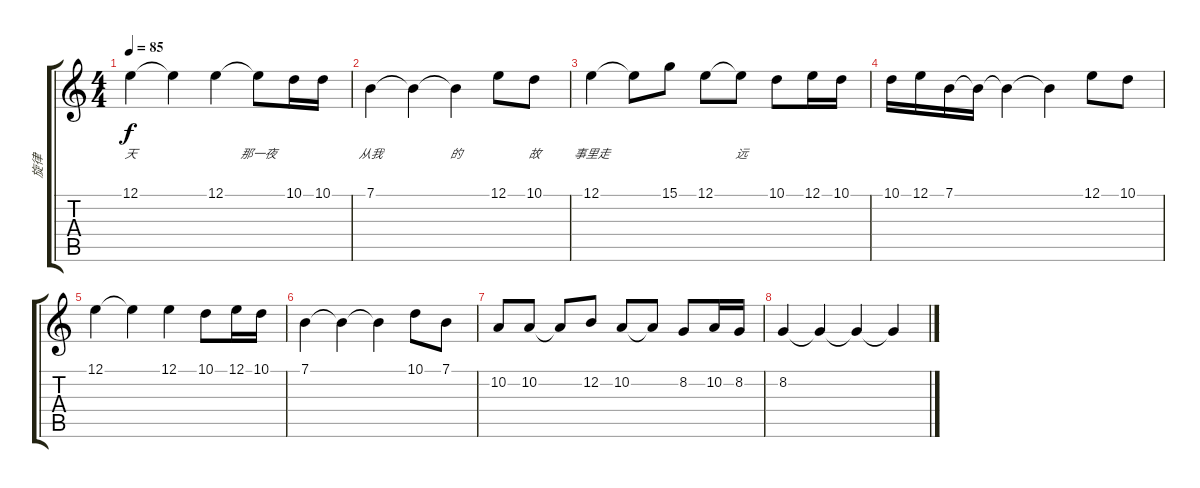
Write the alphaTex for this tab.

\track ("旋律" "旋律") {instrument lead2sawtooth}
\staff {score tabs}
\tuning (E4 B3 G3 D3 A2 E2) {hide}
\ts (4 4)
\tempo 85
\clef g2
\ks c
12.1.4{lyrics (0 "天") lyrics (1 "") lyrics (2 "") lyrics (3 "") lyrics (4 "") dy f} 12.1{t}.4{lyrics (0 "") lyrics (1 "") lyrics (2 "") lyrics (3 "") lyrics (4 "")} 12.1.4{lyrics (0 "") lyrics (1 "") lyrics (2 "") lyrics (3 "") lyrics (4 "")} 12.1{t}.8{lyrics (0 "那一夜") lyrics (1 "") lyrics (2 "") lyrics (3 "") lyrics (4 "")} 10.1.16{lyrics (0 "") lyrics (1 "") lyrics (2 "") lyrics (3 "") lyrics (4 "")} 10.1.16{lyrics (0 "") lyrics (1 "") lyrics (2 "") lyrics (3 "") lyrics (4 "")} |
7.1.4{lyrics (0 "从我") lyrics (1 "") lyrics (2 "") lyrics (3 "") lyrics (4 "")} 7.1{t}.4{lyrics (0 "") lyrics (1 "") lyrics (2 "") lyrics (3 "") lyrics (4 "")} 7.1{t}.4{lyrics (0 "的") lyrics (1 "") lyrics (2 "") lyrics (3 "") lyrics (4 "")} 12.1.8{lyrics (0 "") lyrics (1 "") lyrics (2 "") lyrics (3 "") lyrics (4 "")} 10.1.8{lyrics (0 "故") lyrics (1 "") lyrics (2 "") lyrics (3 "") lyrics (4 "")} |
12.1.4{lyrics (0 "事里走") lyrics (1 "") lyrics (2 "") lyrics (3 "") lyrics (4 "")} 12.1{t}.8{lyrics (0 "") lyrics (1 "") lyrics (2 "") lyrics (3 "") lyrics (4 "")} 15.1.8{lyrics (0 "") lyrics (1 "") lyrics (2 "") lyrics (3 "") lyrics (4 "")} 12.1.8{lyrics (0 "") lyrics (1 "") lyrics (2 "") lyrics (3 "") lyrics (4 "")} 12.1{t}.8{lyrics (0 "远") lyrics (1 "") lyrics (2 "") lyrics (3 "") lyrics (4 "")} 10.1.8 12.1.16 10.1.16 |
10.1.16 12.1.16 7.1.16 7.1{t}.16 7.1{t}.4 7.1{t}.4 12.1.8 10.1.8 |
12.1.4 12.1{t}.4 12.1.4 10.1.8 12.1.16 10.1.16 |
7.1.4 7.1{t}.4 7.1{t}.4 10.1.8 7.1.8 |
10.2.8 10.2.8 10.2{t}.8 12.2.8 10.2.8 10.2{t}.8 8.2.8 10.2.16 8.2.16 |
8.2.4 8.2{t}.4 8.2{t}.4 8.2{t}.4
